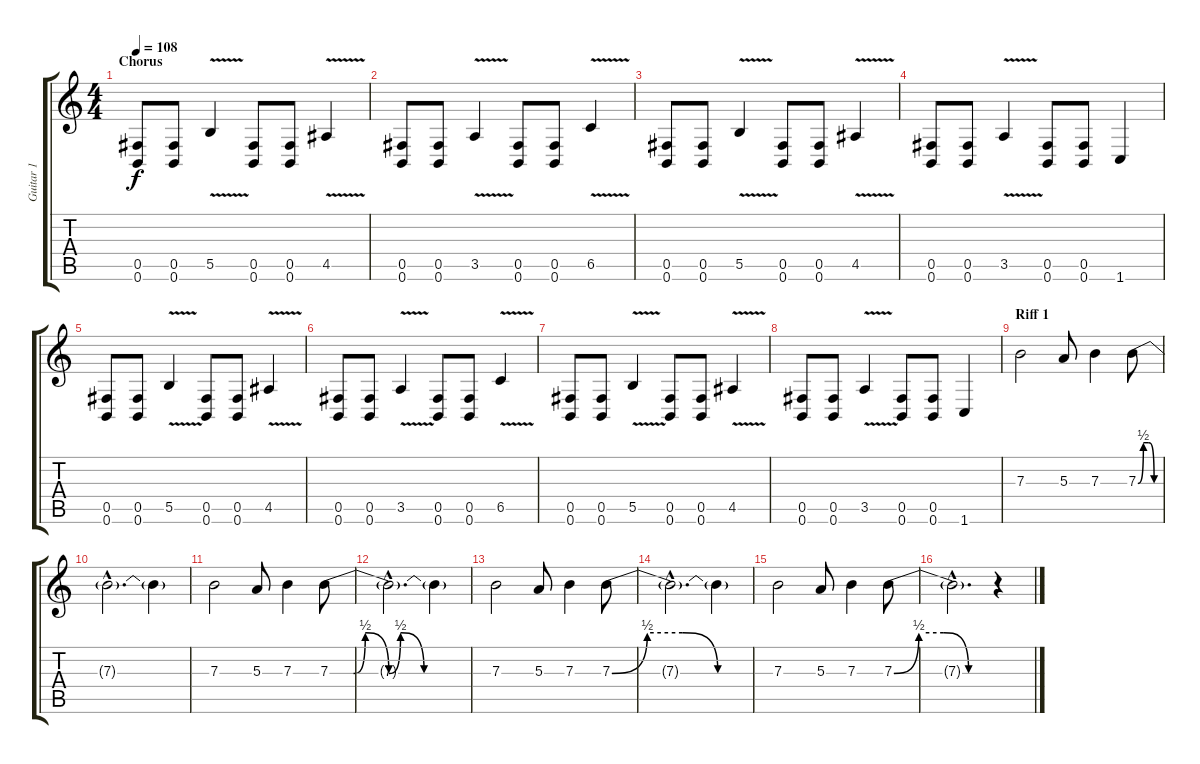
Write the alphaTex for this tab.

\track ("Guitar 1" "Guitar 1") {instrument overdrivenguitar}
\staff {score tabs}
\tuning (Db4 Ab3 E3 B2 Gb2 B1) {hide}
\ts (4 4)
\section ("" "Chorus")
\tempo 108
\clef g2
\ks c
(0.5 0.6).8{dy f} (0.5 0.6).8 5.5{v}.4 (0.5 0.6).8 (0.5 0.6).8 4.5{v}.4 |
(0.5 0.6).8 (0.5 0.6).8 3.5{v}.4 (0.5 0.6).8 (0.5 0.6).8 6.5{v}.4 |
(0.5 0.6).8 (0.5 0.6).8 5.5{v}.4 (0.5 0.6).8 (0.5 0.6).8 4.5{v}.4 |
(0.5 0.6).8 (0.5 0.6).8 3.5{v}.4 (0.5 0.6).8 (0.5 0.6).8 1.6.4 |
(0.5 0.6).8 (0.5 0.6).8 5.5{v}.4 (0.5 0.6).8 (0.5 0.6).8 4.5{v}.4 |
(0.5 0.6).8 (0.5 0.6).8 3.5{v}.4 (0.5 0.6).8 (0.5 0.6).8 6.5{v}.4 |
(0.5 0.6).8 (0.5 0.6).8 5.5{v}.4 (0.5 0.6).8 (0.5 0.6).8 4.5{v}.4 |
(0.5 0.6).8 (0.5 0.6).8 3.5{v}.4 (0.5 0.6).8 (0.5 0.6).8 1.6.4 |
\section ("" "Riff 1")
7.3.2 5.3.8 7.3.4 7.3{be (custom 0 0 15 2 30 2 45 0 60 0)}.8 |
7.3{hac t}.2{d} 7.3{t}.4 |
7.3.2 5.3.8 7.3.4 7.3{be (custom 0 0 10 0 15 2 25 0 30 2 40 0 45 0 60 0)}.8 |
7.3{hac t}.2{d} 7.3{t}.4 |
7.3.2 5.3.8 7.3.4 7.3{be (custom 0 0 15 2 30 2 45 0 60 0)}.8 |
7.3{hac t}.2{d} 7.3{t}.4 |
7.3.2 5.3.8 7.3.4 7.3{be (custom 0 0 15 2 30 2 45 0 60 0)}.8 |
7.3{hac t}.2{d} r.4
